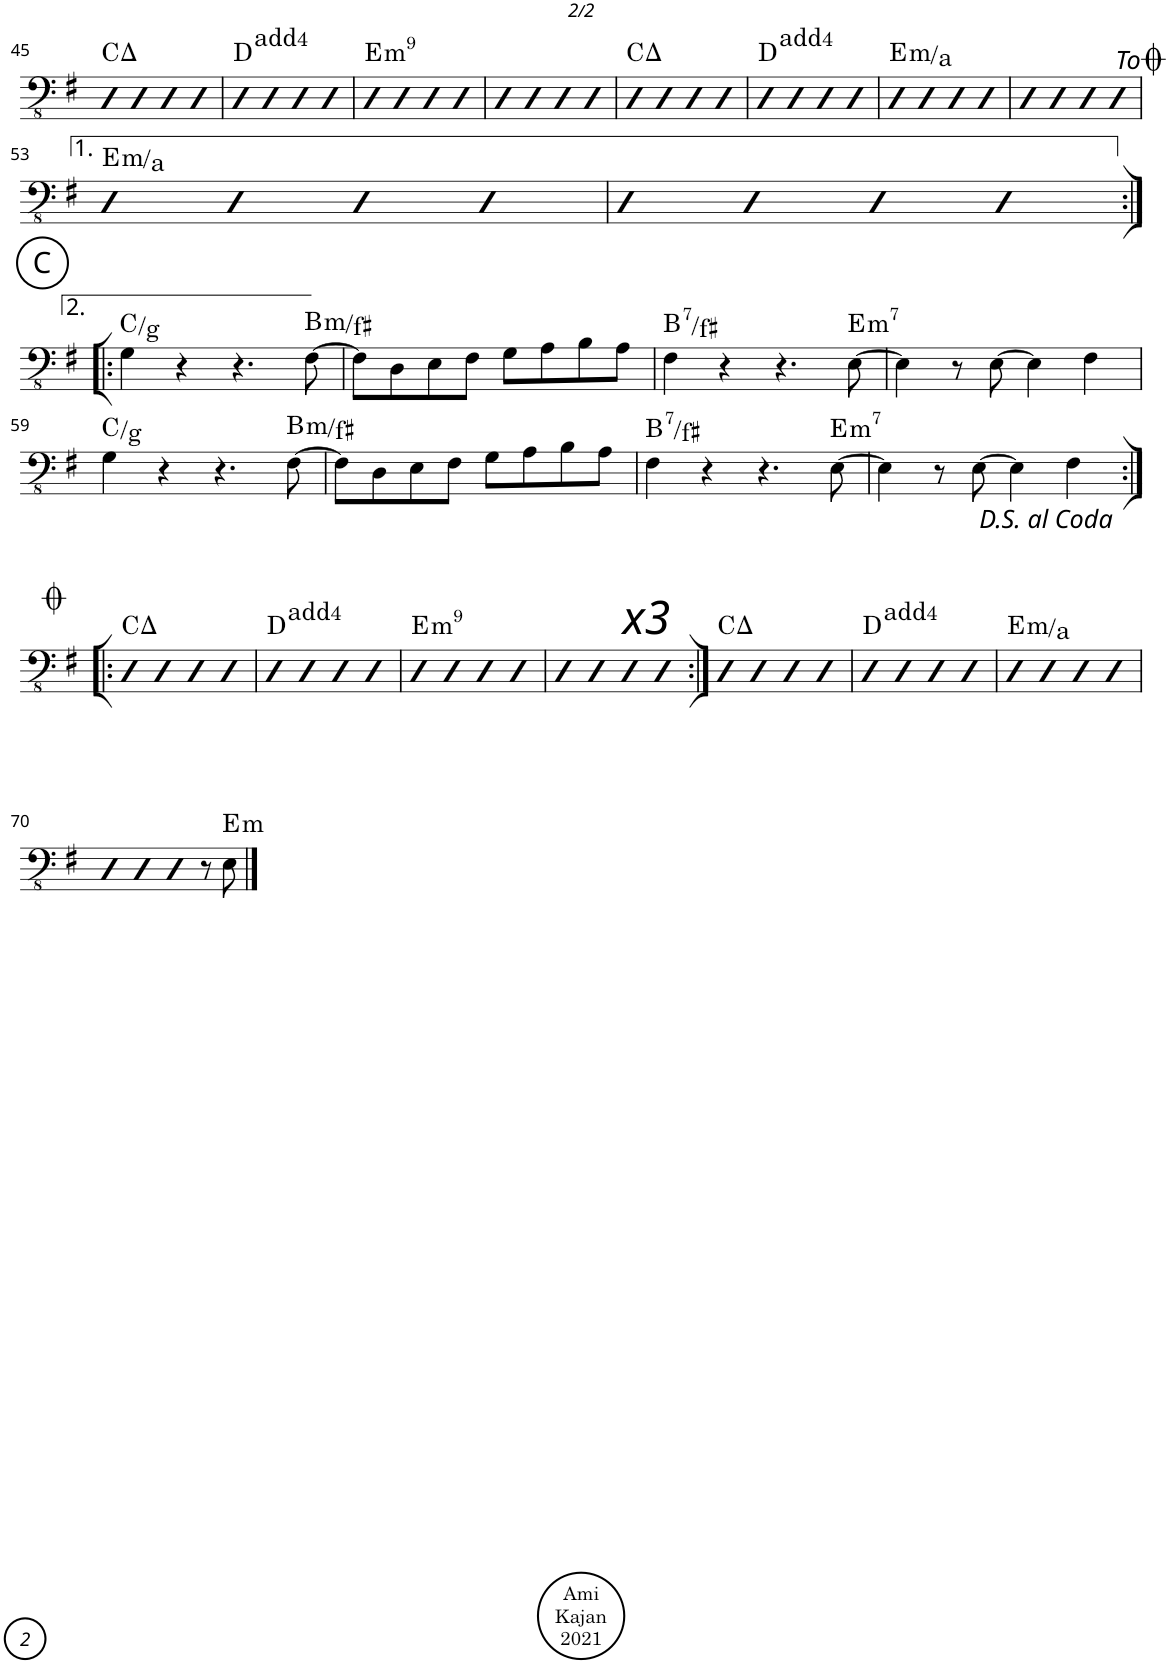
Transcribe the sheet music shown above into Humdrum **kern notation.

**kern	**harte
*part1	*part1
*staff1	*
*I"Acoustic Bass	*
*I'Bass	*
!!LO:PB:g=z
*clefFv4	*
*k[f#]	*
*M4/4	*
*met(c)	*
=45	=45
4DD	C:maj
4DD	.
4DD	.
4DD	.
=46	=46
4DD	D:maj(4)
4DD	.
4DD	.
4DD	.
=47	=47
!	!LO:H:kt=m9
4DD	E:min9
4DD	.
4DD	.
4DD	.
=48	=48
4DD	.
4DD	.
4DD	.
4DD	.
=49	=49
4DD	C:maj
4DD	.
4DD	.
4DD	.
=50	=50
4DD	D:maj(4)
4DD	.
4DD	.
4DD	.
=51	=51
!	!LO:H:kt=m
4DD	E:min/4
4DD	.
4DD	.
4DD	.
=52	=52
4DD	.
4DD	.
4DD	.
4DD	.
!LO:TX:a:t=<i>To</i><font size="28"/>	!
!!LO:LB:g=z
=53	=53
!	!LO:H:kt=m
4DD	E:min/4
4DD	.
4DD	.
4DD	.
=54	=54
4DD	.
4DD	.
4DD	.
4DD	.
!!LO:LB:g=z
!!LO:REH:place=s1:a:cj:enc=circle:fs=14:t=C
=55:|!|:	=55:|!|:
4GG\	C:maj/5
4r	.
4.r	.
!	!LO:H:kt=m
[8FF#\	B:min/5
=56	=56
8FF#\L]	.
8DD\	.
8EE\	.
8FF#\J	.
8GG\L	.
8AA\	.
8BB\	.
8AA\J	.
=57	=57
!	!LO:H:kt=7
4FF#\	B:7/5
4r	.
4.r	.
!	!LO:H:kt=m7
[8EE\	E:min7
=58	=58
4EE\]	.
8r	.
[8EE\	.
4EE\]	.
4FF#\	.
!!LO:LB:g=z
=59	=59
4GG\	C:maj/5
4r	.
4.r	.
!	!LO:H:kt=m
[8FF#\	B:min/5
=60	=60
8FF#\L]	.
8DD\	.
8EE\	.
8FF#\J	.
8GG\L	.
8AA\	.
8BB\	.
8AA\J	.
=61	=61
!	!LO:H:kt=7
4FF#\	B:7/5
4r	.
4.r	.
!	!LO:H:kt=m7
[8EE\	E:min7
=62	=62
4EE\]	.
8r	.
[8EE\	.
4EE\]	.
4FF#\	.
!!LO:LB:g=z
=63:|!|:	=63:|!|:
4DD	C:maj
4DD	.
4DD	.
4DD	.
=64	=64
4DD	D:maj(4)
4DD	.
4DD	.
4DD	.
=65	=65
!	!LO:H:kt=m9
4DD	E:min9
4DD	.
4DD	.
4DD	.
=66	=66
4DD	.
4DD	.
4DD	.
!LO:TX:a:i:t=x3	!
4DD	.
=67:|!	=67:|!
4DD	C:maj
4DD	.
4DD	.
4DD	.
=68	=68
4DD	D:maj(4)
4DD	.
4DD	.
4DD	.
=69	=69
!	!LO:H:kt=m
4DD	E:min/4
4DD	.
4DD	.
4DD	.
!!LO:LB:g=z
=70	=70
4DD	.
4DD	.
4DD	.
8r	.
!	!LO:H:kt=m
8EE\	E:min
==	==
*-	*-
